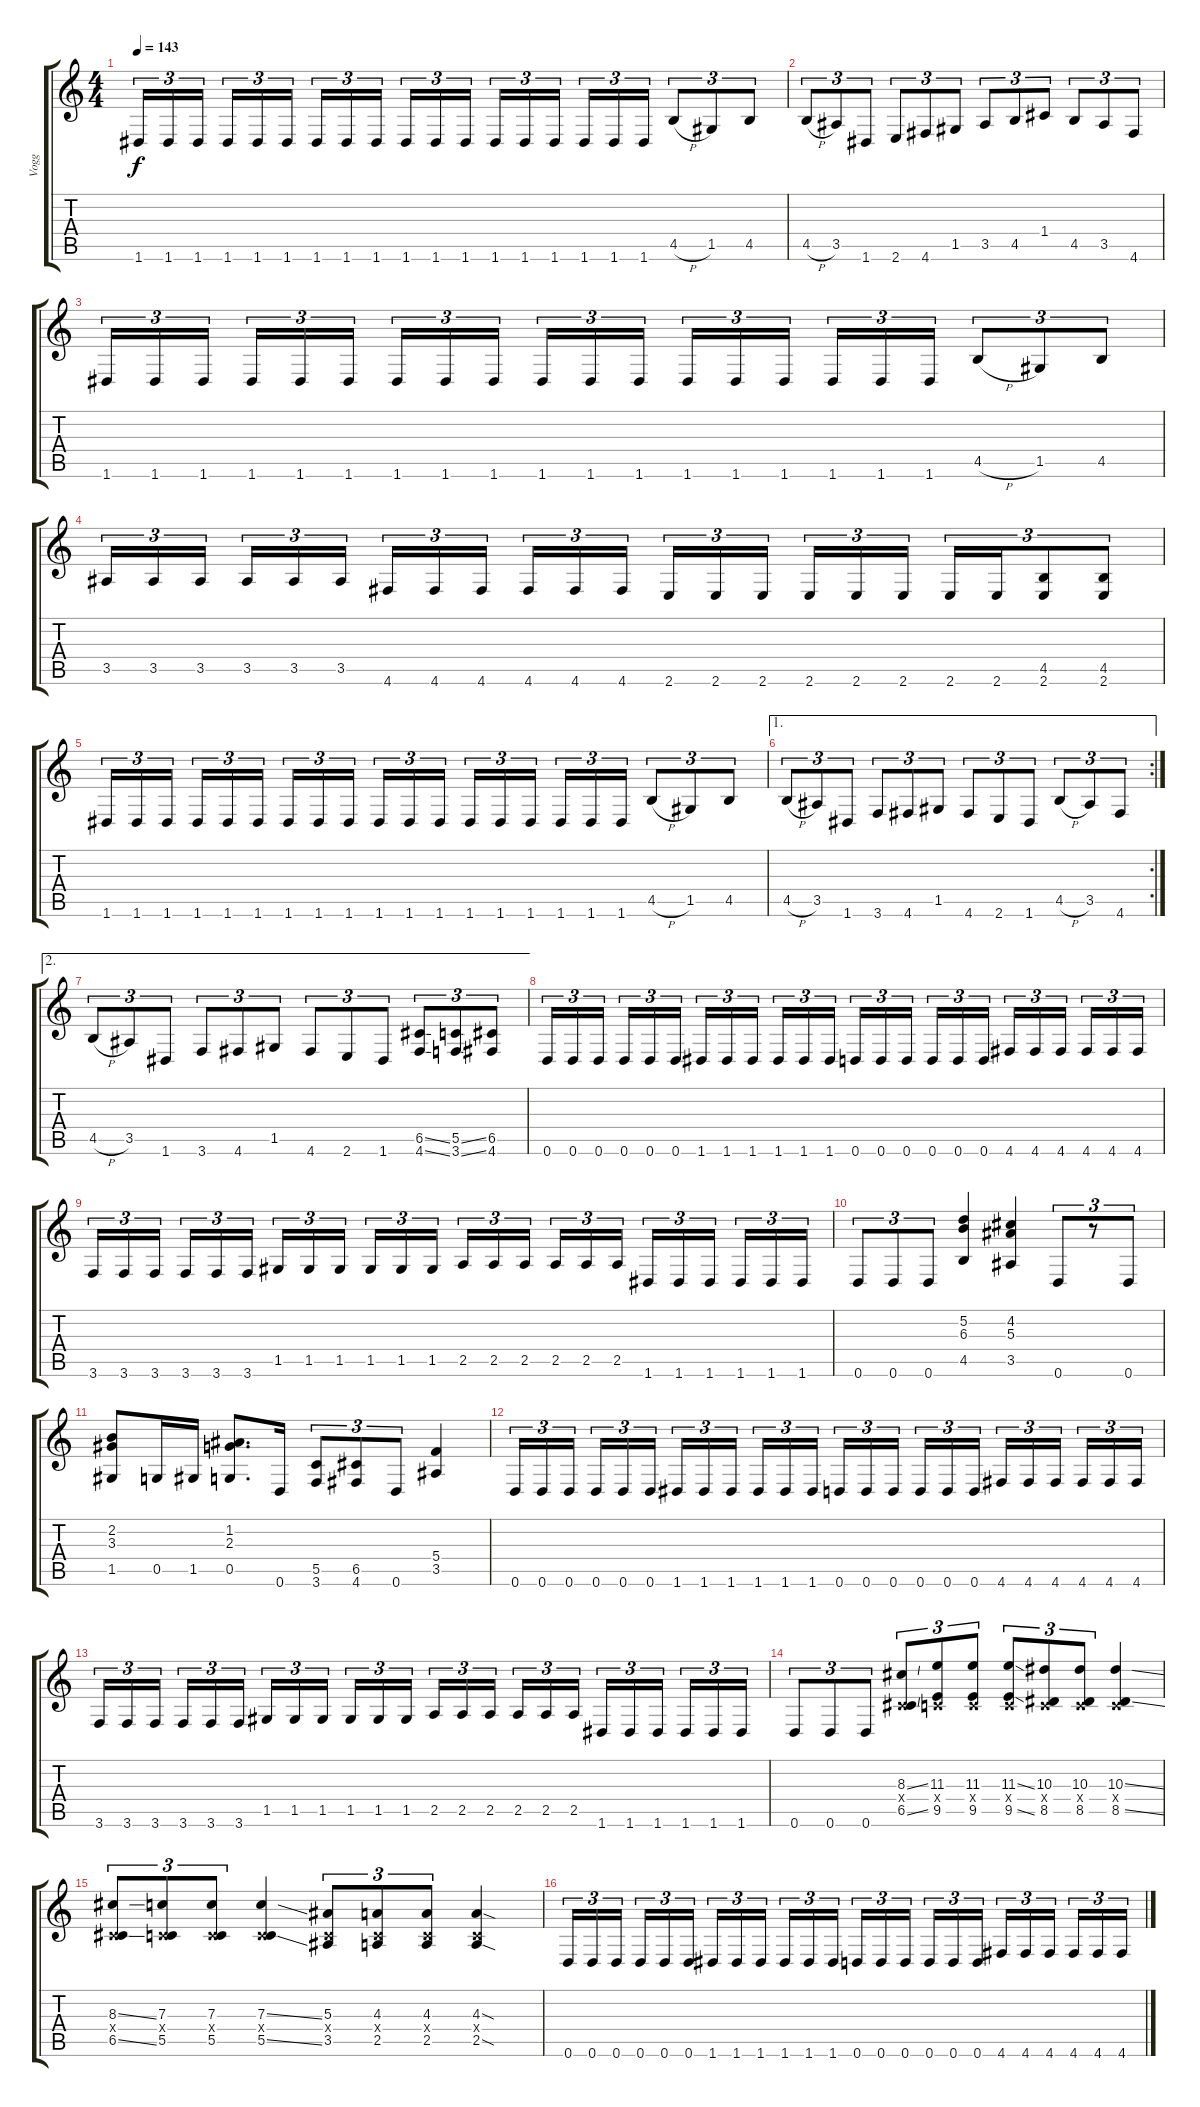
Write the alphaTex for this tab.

\track ("Vogg" "Vogg") {instrument distortionguitar}
\staff {score tabs}
\tuning (D4 A3 F3 C3 G2 D2) {hide}
\ts (4 4)
\tempo 143
\clef g2
\ks c
1.6.16{tu (3 2) dy f} 1.6.16{tu (3 2)} 1.6.16{tu (3 2) beam splitsecondary} 1.6.16{tu (3 2)} 1.6.16{tu (3 2)} 1.6.16{tu (3 2)} 1.6.16{tu (3 2)} 1.6.16{tu (3 2)} 1.6.16{tu (3 2) beam splitsecondary} 1.6.16{tu (3 2)} 1.6.16{tu (3 2)} 1.6.16{tu (3 2)} 1.6.16{tu (3 2)} 1.6.16{tu (3 2)} 1.6.16{tu (3 2) beam splitsecondary} 1.6.16{tu (3 2)} 1.6.16{tu (3 2)} 1.6.16{tu (3 2)} 4.5{h}.8{tu (3 2)} 1.5.8{tu (3 2)} 4.5.8{tu (3 2)} |
4.5{h}.8{tu (3 2)} 3.5.8{tu (3 2)} 1.6.8{tu (3 2)} 2.6.8{tu (3 2)} 4.6.8{tu (3 2)} 1.5.8{tu (3 2)} 3.5.8{tu (3 2)} 4.5.8{tu (3 2)} 1.4.8{tu (3 2)} 4.5.8{tu (3 2)} 3.5.8{tu (3 2)} 4.6.8{tu (3 2)} |
1.6.16{tu (3 2)} 1.6.16{tu (3 2)} 1.6.16{tu (3 2) beam splitsecondary} 1.6.16{tu (3 2)} 1.6.16{tu (3 2)} 1.6.16{tu (3 2)} 1.6.16{tu (3 2)} 1.6.16{tu (3 2)} 1.6.16{tu (3 2) beam splitsecondary} 1.6.16{tu (3 2)} 1.6.16{tu (3 2)} 1.6.16{tu (3 2)} 1.6.16{tu (3 2)} 1.6.16{tu (3 2)} 1.6.16{tu (3 2) beam splitsecondary} 1.6.16{tu (3 2)} 1.6.16{tu (3 2)} 1.6.16{tu (3 2)} 4.5{h}.8{tu (3 2)} 1.5.8{tu (3 2)} 4.5.8{tu (3 2)} |
3.5.16{tu (3 2)} 3.5.16{tu (3 2)} 3.5.16{tu (3 2) beam splitsecondary} 3.5.16{tu (3 2)} 3.5.16{tu (3 2)} 3.5.16{tu (3 2)} 4.6.16{tu (3 2)} 4.6.16{tu (3 2)} 4.6.16{tu (3 2) beam splitsecondary} 4.6.16{tu (3 2)} 4.6.16{tu (3 2)} 4.6.16{tu (3 2)} 2.6.16{tu (3 2)} 2.6.16{tu (3 2)} 2.6.16{tu (3 2) beam splitsecondary} 2.6.16{tu (3 2)} 2.6.16{tu (3 2)} 2.6.16{tu (3 2)} 2.6.16{tu (3 2)} 2.6.16{tu (3 2)} (4.5 2.6).8{tu (3 2)} (4.5 2.6).8{tu (3 2)} |
1.6.16{tu (3 2)} 1.6.16{tu (3 2)} 1.6.16{tu (3 2) beam splitsecondary} 1.6.16{tu (3 2)} 1.6.16{tu (3 2)} 1.6.16{tu (3 2)} 1.6.16{tu (3 2)} 1.6.16{tu (3 2)} 1.6.16{tu (3 2) beam splitsecondary} 1.6.16{tu (3 2)} 1.6.16{tu (3 2)} 1.6.16{tu (3 2)} 1.6.16{tu (3 2)} 1.6.16{tu (3 2)} 1.6.16{tu (3 2) beam splitsecondary} 1.6.16{tu (3 2)} 1.6.16{tu (3 2)} 1.6.16{tu (3 2)} 4.5{h}.8{tu (3 2)} 1.5.8{tu (3 2)} 4.5.8{tu (3 2)} |
\ae 1
\rc 2
4.5{h}.8{tu (3 2)} 3.5.8{tu (3 2)} 1.6.8{tu (3 2)} 3.6.8{tu (3 2)} 4.6.8{tu (3 2)} 1.5.8{tu (3 2)} 4.6.8{tu (3 2)} 2.6.8{tu (3 2)} 1.6.8{tu (3 2)} 4.5{h}.8{tu (3 2)} 3.5.8{tu (3 2)} 4.6.8{tu (3 2)} |
\ae 2
4.5{h}.8{tu (3 2)} 3.5.8{tu (3 2)} 1.6.8{tu (3 2)} 3.6.8{tu (3 2)} 4.6.8{tu (3 2)} 1.5.8{tu (3 2)} 4.6.8{tu (3 2)} 2.6.8{tu (3 2)} 1.6.8{tu (3 2)} (6.5{ss} 4.6{ss}).8{tu (3 2)} (5.5{ss} 3.6{ss}).8{tu (3 2)} (6.5 4.6).8{tu (3 2)} |
0.6.16{tu (3 2)} 0.6.16{tu (3 2)} 0.6.16{tu (3 2) beam splitsecondary} 0.6.16{tu (3 2)} 0.6.16{tu (3 2)} 0.6.16{tu (3 2)} 1.6.16{tu (3 2)} 1.6.16{tu (3 2)} 1.6.16{tu (3 2) beam splitsecondary} 1.6.16{tu (3 2)} 1.6.16{tu (3 2)} 1.6.16{tu (3 2)} 0.6.16{tu (3 2)} 0.6.16{tu (3 2)} 0.6.16{tu (3 2) beam splitsecondary} 0.6.16{tu (3 2)} 0.6.16{tu (3 2)} 0.6.16{tu (3 2)} 4.6.16{tu (3 2)} 4.6.16{tu (3 2)} 4.6.16{tu (3 2) beam splitsecondary} 4.6.16{tu (3 2)} 4.6.16{tu (3 2)} 4.6.16{tu (3 2)} |
3.6.16{tu (3 2)} 3.6.16{tu (3 2)} 3.6.16{tu (3 2) beam splitsecondary} 3.6.16{tu (3 2)} 3.6.16{tu (3 2)} 3.6.16{tu (3 2)} 1.5.16{tu (3 2)} 1.5.16{tu (3 2)} 1.5.16{tu (3 2) beam splitsecondary} 1.5.16{tu (3 2)} 1.5.16{tu (3 2)} 1.5.16{tu (3 2)} 2.5.16{tu (3 2)} 2.5.16{tu (3 2)} 2.5.16{tu (3 2) beam splitsecondary} 2.5.16{tu (3 2)} 2.5.16{tu (3 2)} 2.5.16{tu (3 2)} 1.6.16{tu (3 2)} 1.6.16{tu (3 2)} 1.6.16{tu (3 2) beam splitsecondary} 1.6.16{tu (3 2)} 1.6.16{tu (3 2)} 1.6.16{tu (3 2)} |
0.6.8{tu (3 2)} 0.6.8{tu (3 2)} 0.6.8{tu (3 2)} (5.2 6.3 4.5).4 (4.2 5.3 3.5).4 0.6.8{tu (3 2)} r.8{tu (3 2)} 0.6.8{tu (3 2)} |
(2.2 3.3 1.5).8 0.5.16 1.5.16 (1.2 2.3 0.5).8{d} 0.6.16 (5.5 3.6).8{tu (3 2)} (6.5 4.6).8{tu (3 2)} 0.6.8{tu (3 2)} (5.4 3.5).4 |
0.6.16{tu (3 2)} 0.6.16{tu (3 2)} 0.6.16{tu (3 2) beam splitsecondary} 0.6.16{tu (3 2)} 0.6.16{tu (3 2)} 0.6.16{tu (3 2)} 1.6.16{tu (3 2)} 1.6.16{tu (3 2)} 1.6.16{tu (3 2) beam splitsecondary} 1.6.16{tu (3 2)} 1.6.16{tu (3 2)} 1.6.16{tu (3 2)} 0.6.16{tu (3 2)} 0.6.16{tu (3 2)} 0.6.16{tu (3 2) beam splitsecondary} 0.6.16{tu (3 2)} 0.6.16{tu (3 2)} 0.6.16{tu (3 2)} 4.6.16{tu (3 2)} 4.6.16{tu (3 2)} 4.6.16{tu (3 2) beam splitsecondary} 4.6.16{tu (3 2)} 4.6.16{tu (3 2)} 4.6.16{tu (3 2)} |
3.6.16{tu (3 2)} 3.6.16{tu (3 2)} 3.6.16{tu (3 2) beam splitsecondary} 3.6.16{tu (3 2)} 3.6.16{tu (3 2)} 3.6.16{tu (3 2)} 1.5.16{tu (3 2)} 1.5.16{tu (3 2)} 1.5.16{tu (3 2) beam splitsecondary} 1.5.16{tu (3 2)} 1.5.16{tu (3 2)} 1.5.16{tu (3 2)} 2.5.16{tu (3 2)} 2.5.16{tu (3 2)} 2.5.16{tu (3 2) beam splitsecondary} 2.5.16{tu (3 2)} 2.5.16{tu (3 2)} 2.5.16{tu (3 2)} 1.6.16{tu (3 2)} 1.6.16{tu (3 2)} 1.6.16{tu (3 2) beam splitsecondary} 1.6.16{tu (3 2)} 1.6.16{tu (3 2)} 1.6.16{tu (3 2)} |
0.6.8{tu (3 2)} 0.6.8{tu (3 2)} 0.6.8{tu (3 2)} (8.3{ss} 0.4{x} 6.5{ss}).8{tu (3 2)} (11.3 0.4{x} 9.5).8{tu (3 2)} (11.3 0.4{x} 9.5).8{tu (3 2)} (11.3{ss} 0.4{x} 9.5{ss}).8{tu (3 2)} (10.3 0.4{x} 8.5).8{tu (3 2)} (10.3 0.4{x} 8.5).8{tu (3 2)} (10.3{ss} 0.4{x} 8.5{ss}).4 |
(8.3{ss} 0.4{x} 6.5{ss}).8{tu (3 2)} (7.3 0.4{x} 5.5).8{tu (3 2)} (7.3 0.4{x} 5.5).8{tu (3 2)} (7.3{ss} 0.4{x} 5.5{ss}).4 (5.3 0.4{x} 3.5).8{tu (3 2)} (4.3 0.4{x} 2.5).8{tu (3 2)} (4.3 0.4{x} 2.5).8{tu (3 2)} (4.3{sod} 0.4{x} 2.5{sod}).4 |
0.6.16{tu (3 2)} 0.6.16{tu (3 2)} 0.6.16{tu (3 2) beam splitsecondary} 0.6.16{tu (3 2)} 0.6.16{tu (3 2)} 0.6.16{tu (3 2)} 1.6.16{tu (3 2)} 1.6.16{tu (3 2)} 1.6.16{tu (3 2) beam splitsecondary} 1.6.16{tu (3 2)} 1.6.16{tu (3 2)} 1.6.16{tu (3 2)} 0.6.16{tu (3 2)} 0.6.16{tu (3 2)} 0.6.16{tu (3 2) beam splitsecondary} 0.6.16{tu (3 2)} 0.6.16{tu (3 2)} 0.6.16{tu (3 2)} 4.6.16{tu (3 2)} 4.6.16{tu (3 2)} 4.6.16{tu (3 2) beam splitsecondary} 4.6.16{tu (3 2)} 4.6.16{tu (3 2)} 4.6.16{tu (3 2)}
